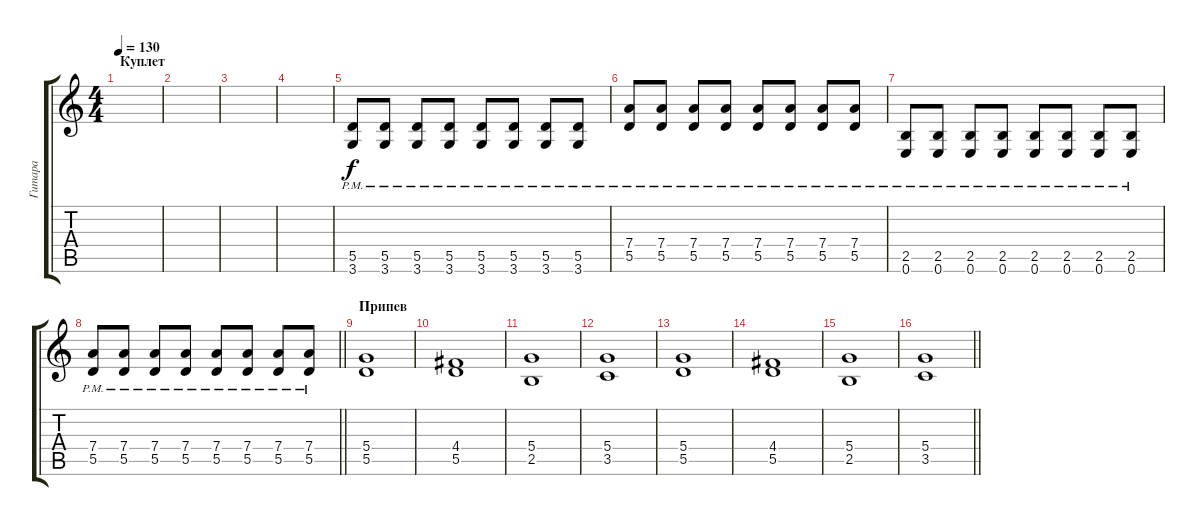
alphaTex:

\track ("Гитара" "Гитара") {instrument distortionguitar}
\staff {score tabs}
\tuning (E4 B3 G3 D3 A2 E2) {hide}
\ts (4 4)
\section ("" "Куплет")
\tempo 130
\clef g2
\ks c
|
|
|
|
(5.5{pm} 3.6{pm}).8{dy f volume 14 balance 8 instrument distortionguitar} (5.5{pm} 3.6{pm}).8 (5.5{pm} 3.6{pm}).8 (5.5{pm} 3.6{pm}).8 (5.5{pm} 3.6{pm}).8 (5.5{pm} 3.6{pm}).8 (5.5{pm} 3.6{pm}).8 (5.5{pm} 3.6{pm}).8 |
(7.4{pm} 5.5{pm}).8 (7.4{pm} 5.5{pm}).8 (7.4{pm} 5.5{pm}).8 (7.4{pm} 5.5{pm}).8 (7.4{pm} 5.5{pm}).8 (7.4{pm} 5.5{pm}).8 (7.4{pm} 5.5{pm}).8 (7.4{pm} 5.5{pm}).8 |
(2.5{pm} 0.6{pm}).8 (2.5{pm} 0.6{pm}).8 (2.5{pm} 0.6{pm}).8 (2.5{pm} 0.6{pm}).8 (2.5{pm} 0.6{pm}).8 (2.5{pm} 0.6{pm}).8 (2.5{pm} 0.6{pm}).8 (2.5{pm} 0.6{pm}).8 |
\barLineRight lightlight
(7.4{pm} 5.5{pm}).8 (7.4{pm} 5.5{pm}).8 (7.4{pm} 5.5{pm}).8 (7.4{pm} 5.5{pm}).8 (7.4{pm} 5.5{pm}).8 (7.4{pm} 5.5{pm}).8 (7.4{pm} 5.5{pm}).8 (7.4{pm} 5.5{pm}).8 |
\section ("" "Припев")
(5.4 5.5).1{volume 12} |
(4.4 5.5).1 |
(5.4 2.5).1 |
(5.4 3.5).1 |
(5.4 5.5).1 |
(4.4 5.5).1 |
(5.4 2.5).1 |
\barLineRight lightlight
(5.4 3.5).1
